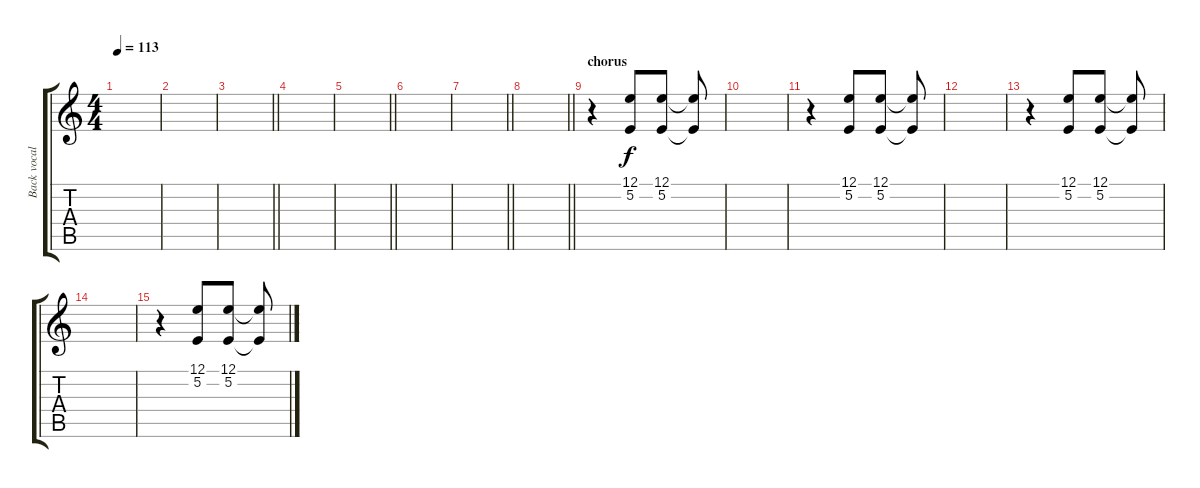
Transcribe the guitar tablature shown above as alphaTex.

\track ("Back vocals" "Back vocal") {instrument pad7halo}
\staff {score tabs}
\tuning (E4 B3 G3 D3 A2 E2) {hide}
\ts (4 4)
\tempo 113
\clef g2
\ks c
|
|
\barLineRight lightlight
|
|
\barLineRight lightlight
|
|
\barLineRight lightlight
|
\barLineRight lightlight
|
\section ("" "chorus")
r.4 (12.1 5.2).8 (12.1 5.2).8 (12.1{t} 5.2{t}).8 |
|
r.4 (12.1 5.2).8 (12.1 5.2).8 (12.1{t} 5.2{t}).8 |
|
r.4 (12.1 5.2).8 (12.1 5.2).8 (12.1{t} 5.2{t}).8 |
|
r.4 (12.1 5.2).8 (12.1 5.2).8 (12.1{t} 5.2{t}).8
